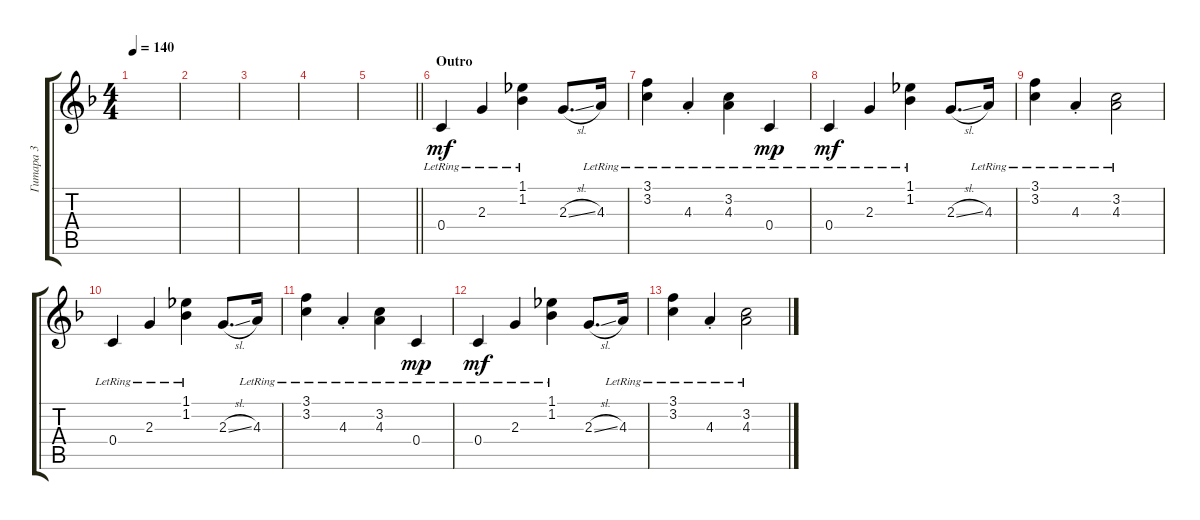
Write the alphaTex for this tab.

\track ("Гитара 3" "Гитара 3") {instrument electricguitarclean}
\staff {score tabs}
\tuning (D4 A3 F3 C3 G2 D2) {hide}
\ts (4 4)
\tempo 140
\clef g2
\ks dminor
|
|
|
|
\barLineRight lightlight
|
\section ("" "Outro")
0.4{lr}.4{dy mf volume 8 balance 11 instrument electricguitarclean} 2.3{lr}.4 (1.1{lr} 1.2{lr}).4 2.3{sl}.8{d} 4.3{lr}.16 |
(3.1{lr} 3.2{lr}).4 4.3{st lr}.4 (3.2{lr} 4.3{lr}).4 0.4{lr}.4{dy mp} |
0.4{lr}.4{dy mf} 2.3{lr}.4 (1.1{lr} 1.2{lr}).4 2.3{sl}.8{d} 4.3{lr}.16 |
(3.1{lr} 3.2{lr}).4 4.3{st lr}.4 (3.2{lr} 4.3{lr}).2 |
0.4{lr}.4 2.3{lr}.4 (1.1{lr} 1.2{lr}).4 2.3{sl}.8{d} 4.3{lr}.16 |
(3.1{lr} 3.2{lr}).4 4.3{st lr}.4 (3.2{lr} 4.3{lr}).4 0.4{lr}.4{dy mp} |
0.4{lr}.4{dy mf} 2.3{lr}.4 (1.1{lr} 1.2{lr}).4 2.3{sl}.8{d} 4.3{lr}.16 |
(3.1{lr} 3.2{lr}).4 4.3{st lr}.4 (3.2{lr} 4.3{lr}).2
